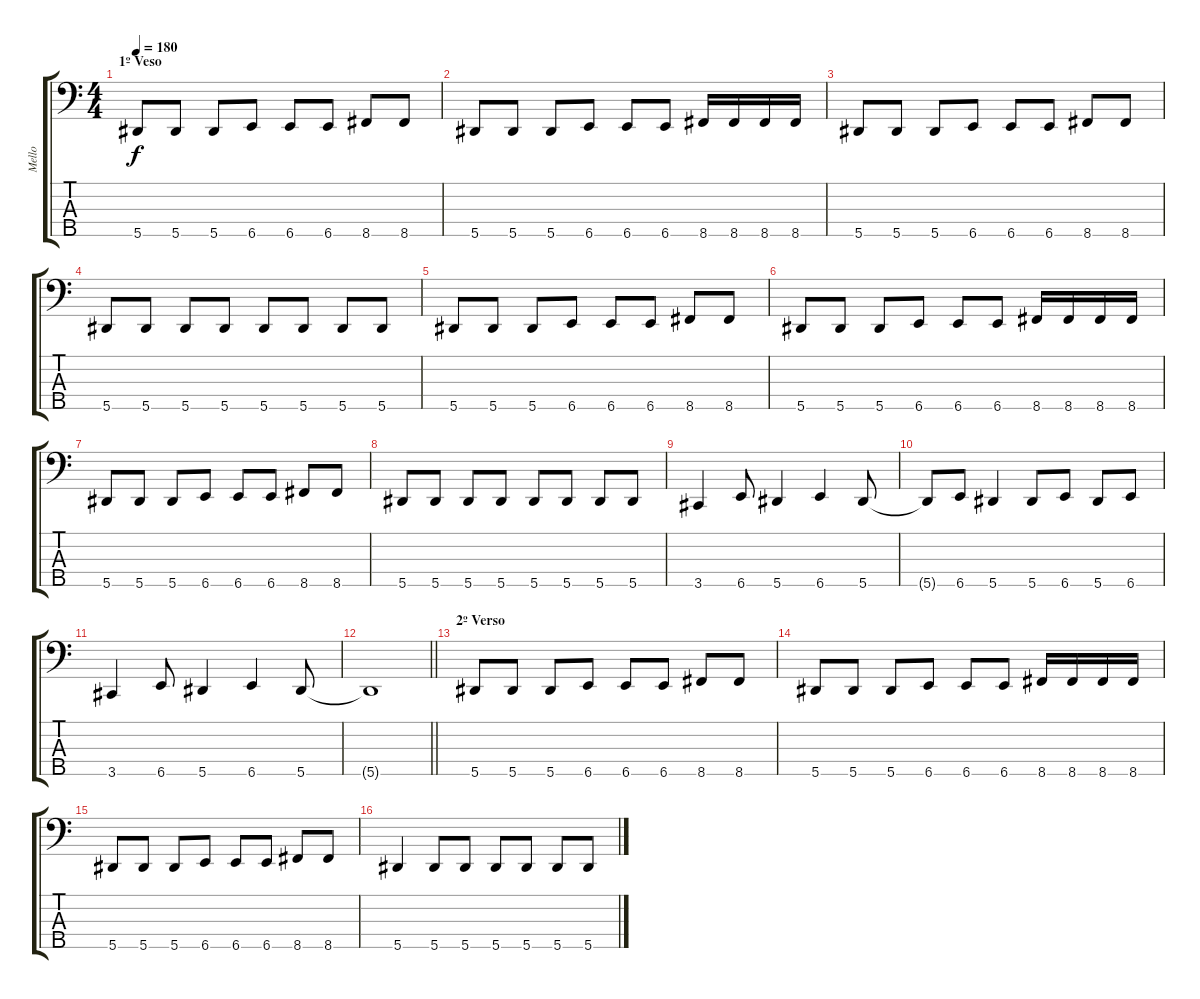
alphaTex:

\track ("Mello" "Mello") {instrument electricbassfinger}
\staff {score tabs}
\tuning (Gb2 Db2 Ab1 Eb1 Bb0) {hide}
\ts (4 4)
\section ("" "1º Veso")
\tempo 180
\clef f4
\ks c
5.5.8{dy f} 5.5.8 5.5.8 6.5.8 6.5.8 6.5.8 8.5.8 8.5.8 |
5.5.8 5.5.8 5.5.8 6.5.8 6.5.8 6.5.8 8.5.16 8.5.16 8.5.16 8.5.16 |
5.5.8 5.5.8 5.5.8 6.5.8 6.5.8 6.5.8 8.5.8 8.5.8 |
5.5.8 5.5.8 5.5.8 5.5.8 5.5.8 5.5.8 5.5.8 5.5.8 |
5.5.8 5.5.8 5.5.8 6.5.8 6.5.8 6.5.8 8.5.8 8.5.8 |
5.5.8 5.5.8 5.5.8 6.5.8 6.5.8 6.5.8 8.5.16 8.5.16 8.5.16 8.5.16 |
5.5.8 5.5.8 5.5.8 6.5.8 6.5.8 6.5.8 8.5.8 8.5.8 |
5.5.8 5.5.8 5.5.8 5.5.8 5.5.8 5.5.8 5.5.8 5.5.8 |
3.5.4 6.5.8 5.5.4 6.5.4 5.5.8 |
5.5{t}.8 6.5.8 5.5.4 5.5.8 6.5.8 5.5.8 6.5.8 |
3.5.4 6.5.8 5.5.4 6.5.4 5.5.8 |
\barLineRight lightlight
5.5{t}.1 |
\section ("" "2º Verso")
5.5.8 5.5.8 5.5.8 6.5.8 6.5.8 6.5.8 8.5.8 8.5.8 |
5.5.8 5.5.8 5.5.8 6.5.8 6.5.8 6.5.8 8.5.16 8.5.16 8.5.16 8.5.16 |
5.5.8 5.5.8 5.5.8 6.5.8 6.5.8 6.5.8 8.5.8 8.5.8 |
5.5.4 5.5.8 5.5.8 5.5.8 5.5.8 5.5.8 5.5.8
